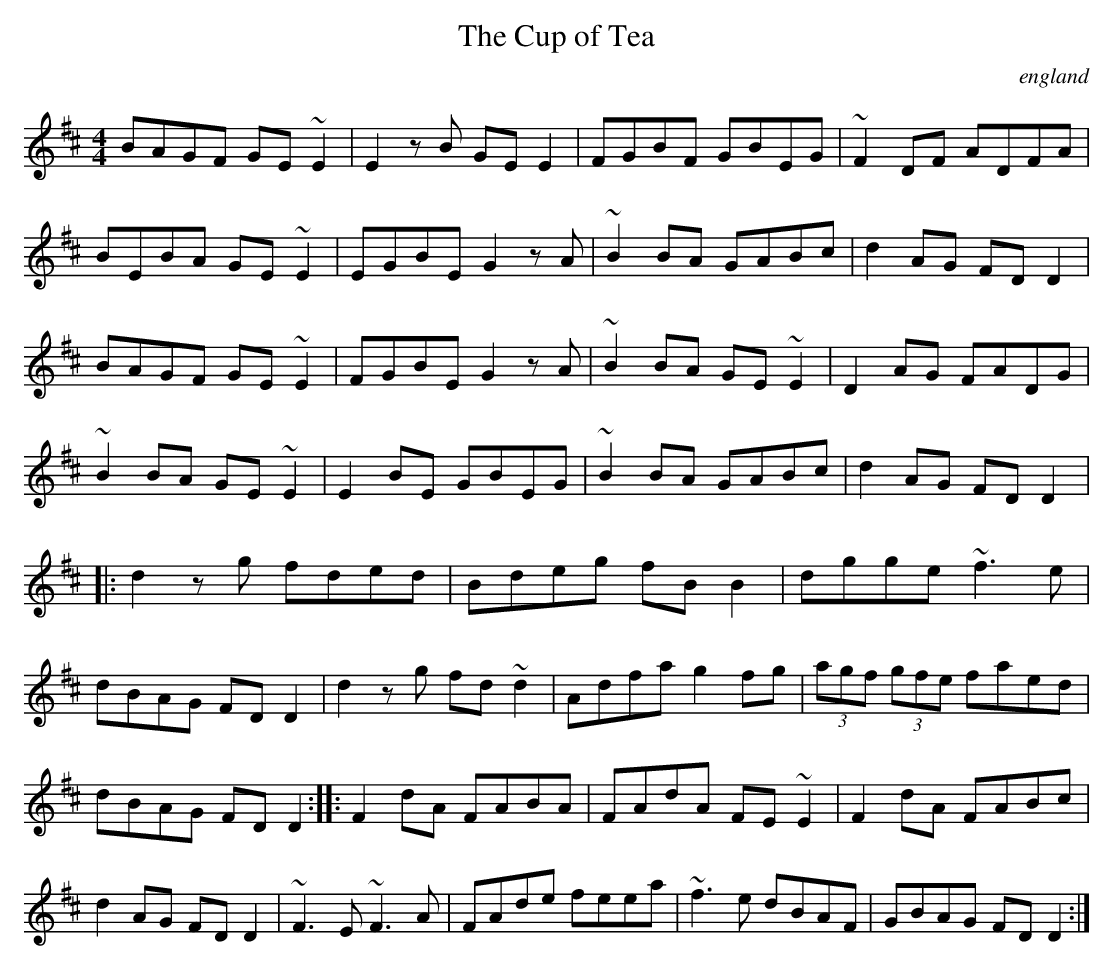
X:1
T:The Cup of Tea
O:england
M:4/4
L:1/8
K:D
BAGF GE~E2|E2zB GEE2|FGBF GBEG|~F2DF ADFA|\
BEBA GE~E2|EGBE G2zA|~B2BA GABc|d2AG FDD2|\
BAGF GE~E2|FGBE G2zA|~B2BA GE~E2|D2AG FADG|\
~B2BA GE~E2|E2BE GBEG|~B2BA GABc|d2AG FDD2|:\
d2zg fded|Bdeg fBB2|dgge ~f3e|dBAG FDD2|\
d2zg fd~d2|Adfa g2fg|(3agf (3gfe faed|dBAG FDD2::\
F2dA FABA|FAdA FE~E2|F2dA FABc|d2AG FDD2|\
~F3E ~F3A|FAde feea|~f3e dBAF|GBAG FDD2:|
